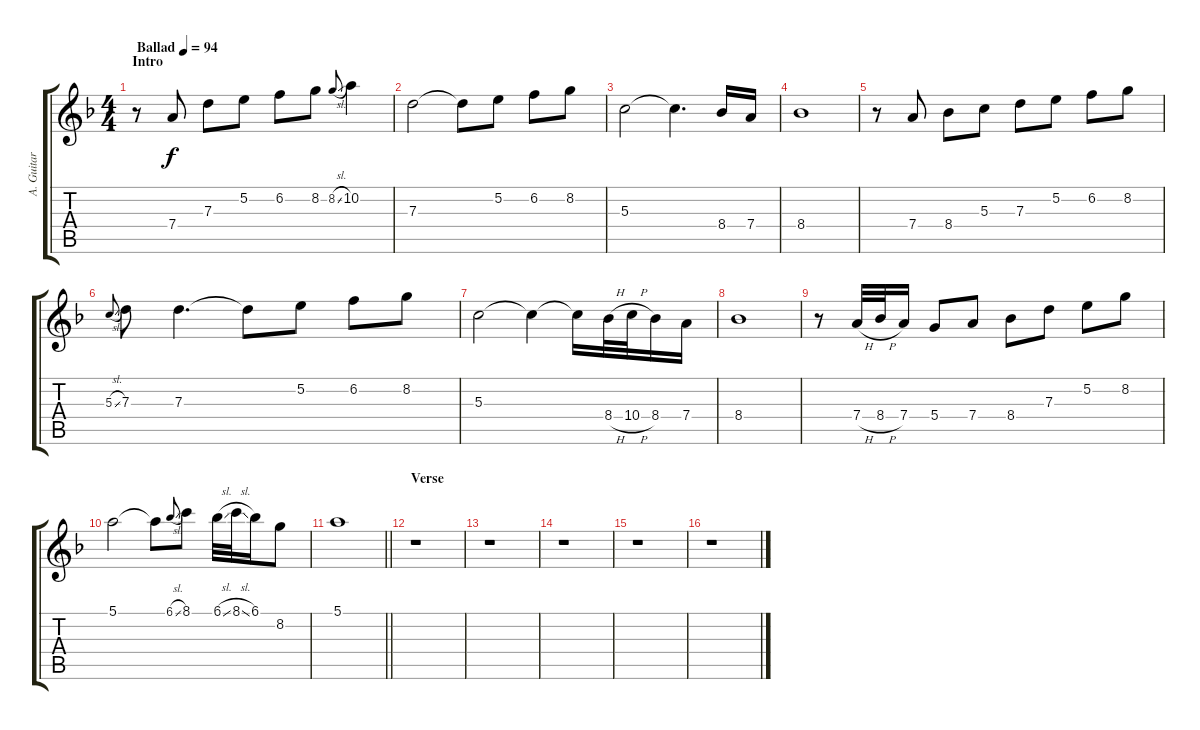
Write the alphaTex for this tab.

\track ("A. Guitar (Sham)" "A. Guitar ") {mute instrument acousticguitarsteel}
\staff {score tabs}
\tuning (E4 B3 G3 D3 A2 E2) {hide}
\ts (4 4)
\section ("" "Intro")
\tempo (94 "Ballad")
\clef g2
\ks dminor
r.8{dy f instrument acousticguitarsteel} 7.4.8 7.3.8 5.2.8 6.2.8 8.2.8 8.2{sl}.8{gr onbeat} 10.2.4 |
7.3.2 7.3{t}.8 5.2.8 6.2.8 8.2.8 |
5.3.2 5.3{t}.4{d} 8.4.16 7.4.16 |
8.4.1 |
r.8 7.4.8 8.4.8 5.3.8 7.3.8 5.2.8 6.2.8 8.2.8 |
5.3{sl}.8{gr onbeat} 7.3.8 7.3.4{d} 7.3{t}.8 5.2.8 6.2.8 8.2.8 |
5.3.2 5.3{t}.4 5.3{t}.16 8.4{h}.32 10.4{h}.32 8.4.16 7.4.16 |
8.4.1 |
r.8 7.4{h}.32 8.4{h}.32 7.4.16 5.4.8 7.4.8 8.4.8 7.3.8 5.2.8 8.2.8 |
5.1.2 5.1{t}.8 6.1{sl}.8{gr onbeat} 8.1.8 6.1{sl}.32 8.1{sl}.32 6.1.16 8.2.8 |
\barLineRight lightlight
5.1.1 |
\section ("" "Verse")
r.1 |
r.1 |
r.1 |
r.1 |
r.1
